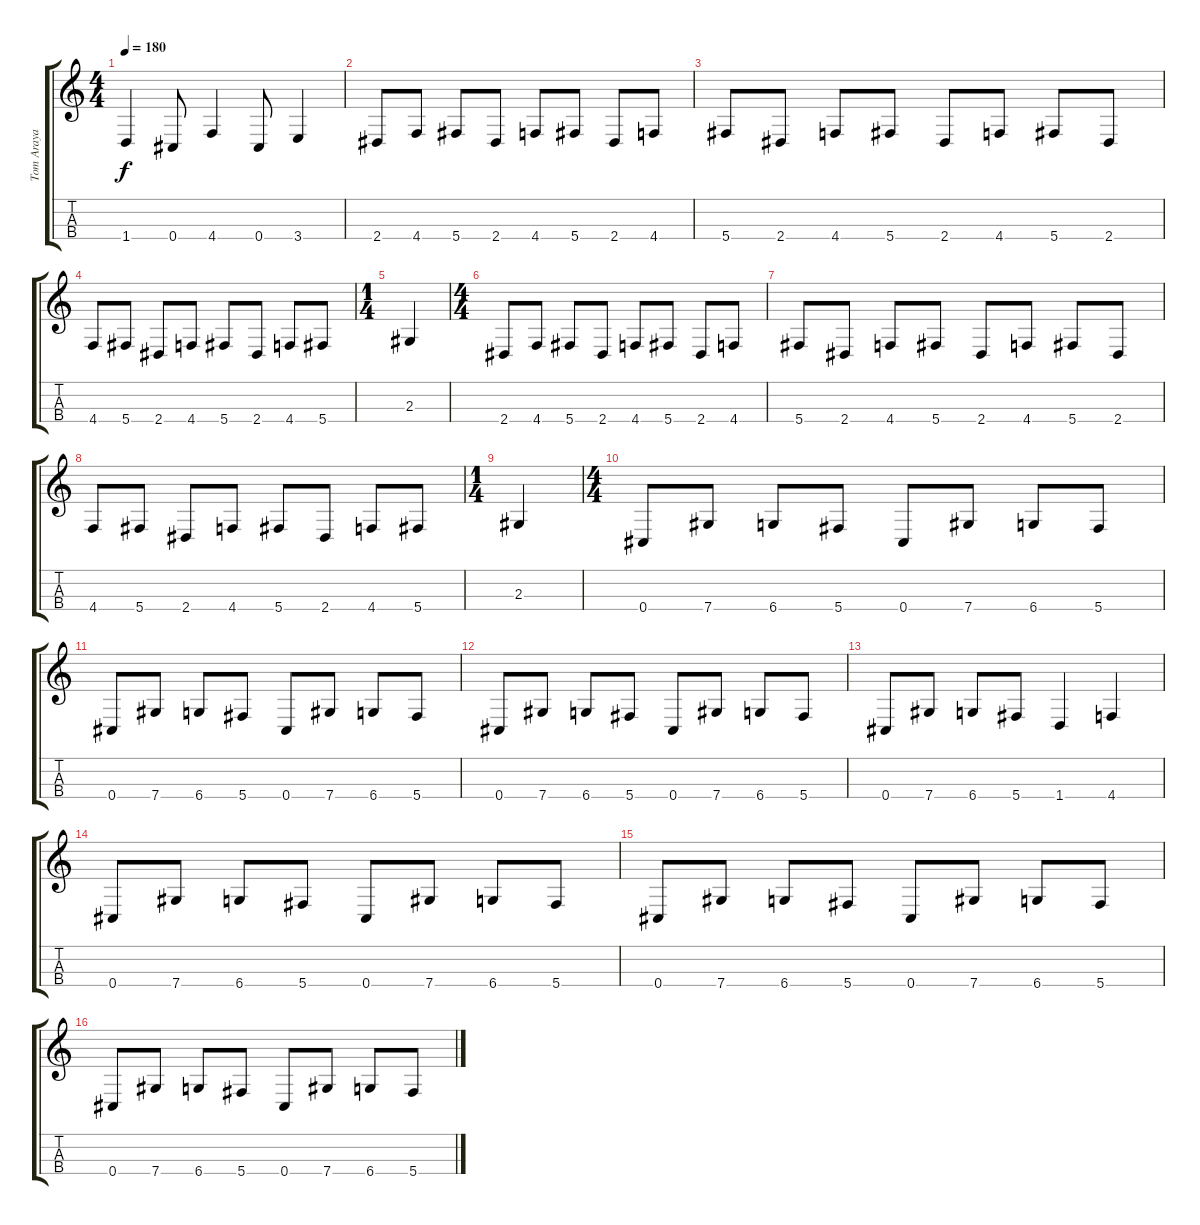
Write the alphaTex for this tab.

\track ("Tom Araya" "Tom Araya") {instrument electricbassfinger}
\staff {score tabs}
\tuning (E3 B2 Gb2 Db2) {hide}
\ts (4 4)
\tempo 180
\clef g2
\ks c
1.4.4{dy f} 0.4.8 4.4.4 0.4.8 3.4.4 |
2.4.8 4.4.8 5.4.8 2.4.8 4.4.8 5.4.8 2.4.8 4.4.8 |
5.4.8 2.4.8 4.4.8 5.4.8 2.4.8 4.4.8 5.4.8 2.4.8 |
4.4.8 5.4.8 2.4.8 4.4.8 5.4.8 2.4.8 4.4.8 5.4.8 |
\ts (1 4)
2.3.4 |
\ts (4 4)
2.4.8 4.4.8 5.4.8 2.4.8 4.4.8 5.4.8 2.4.8 4.4.8 |
5.4.8 2.4.8 4.4.8 5.4.8 2.4.8 4.4.8 5.4.8 2.4.8 |
4.4.8 5.4.8 2.4.8 4.4.8 5.4.8 2.4.8 4.4.8 5.4.8 |
\ts (1 4)
2.3.4 |
\ts (4 4)
0.4.8 7.4.8 6.4.8 5.4.8 0.4.8 7.4.8 6.4.8 5.4.8 |
0.4.8 7.4.8 6.4.8 5.4.8 0.4.8 7.4.8 6.4.8 5.4.8 |
0.4.8 7.4.8 6.4.8 5.4.8 0.4.8 7.4.8 6.4.8 5.4.8 |
0.4.8 7.4.8 6.4.8 5.4.8 1.4.4 4.4.4 |
0.4.8 7.4.8 6.4.8 5.4.8 0.4.8 7.4.8 6.4.8 5.4.8 |
0.4.8 7.4.8 6.4.8 5.4.8 0.4.8 7.4.8 6.4.8 5.4.8 |
0.4.8 7.4.8 6.4.8 5.4.8 0.4.8 7.4.8 6.4.8 5.4.8
